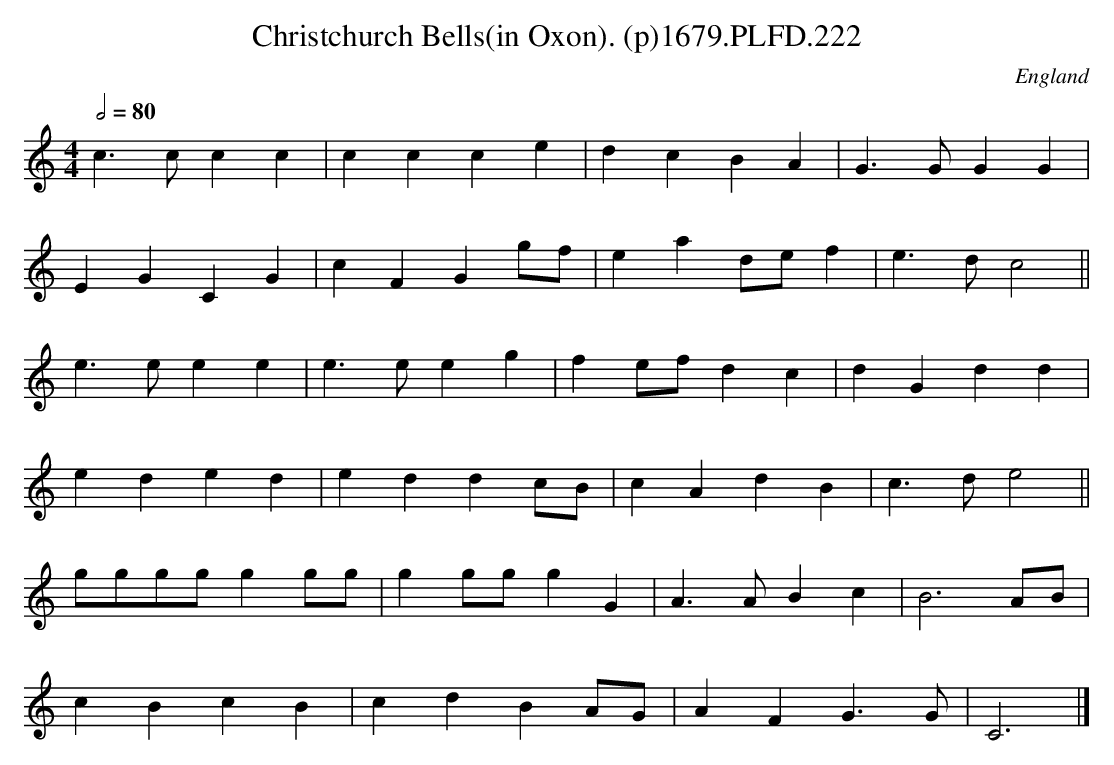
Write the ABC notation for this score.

X:1
T:Christchurch Bells(in Oxon). (p)1679.PLFD.222
M:4/4
L:1/8
Q:1/2=80
O:England
K:C
c3 c c2 c2|c2 c2 c2 e2|d2 c2 B2 A2|G3 G G2 G2|
E2 G2 C2 G2|c2 F2 G2 gf|e2 a2 de f2|e3 d c4||
e3 e e2 e2|e3 e e2 g2|f2 ef d2 c2|d2 G2 d2 d2|
e2 d2 e2 d2|e2 d2 d2 cB|c2 A2 d2B2|c3 d e4||
gggg g2 gg|g2 gg g2 G2|A3 A B2 c2|B6 AB|
c2 B2 c2 B2|c2 d2 B2 AG|A2 F2 G3 G| C6|]
